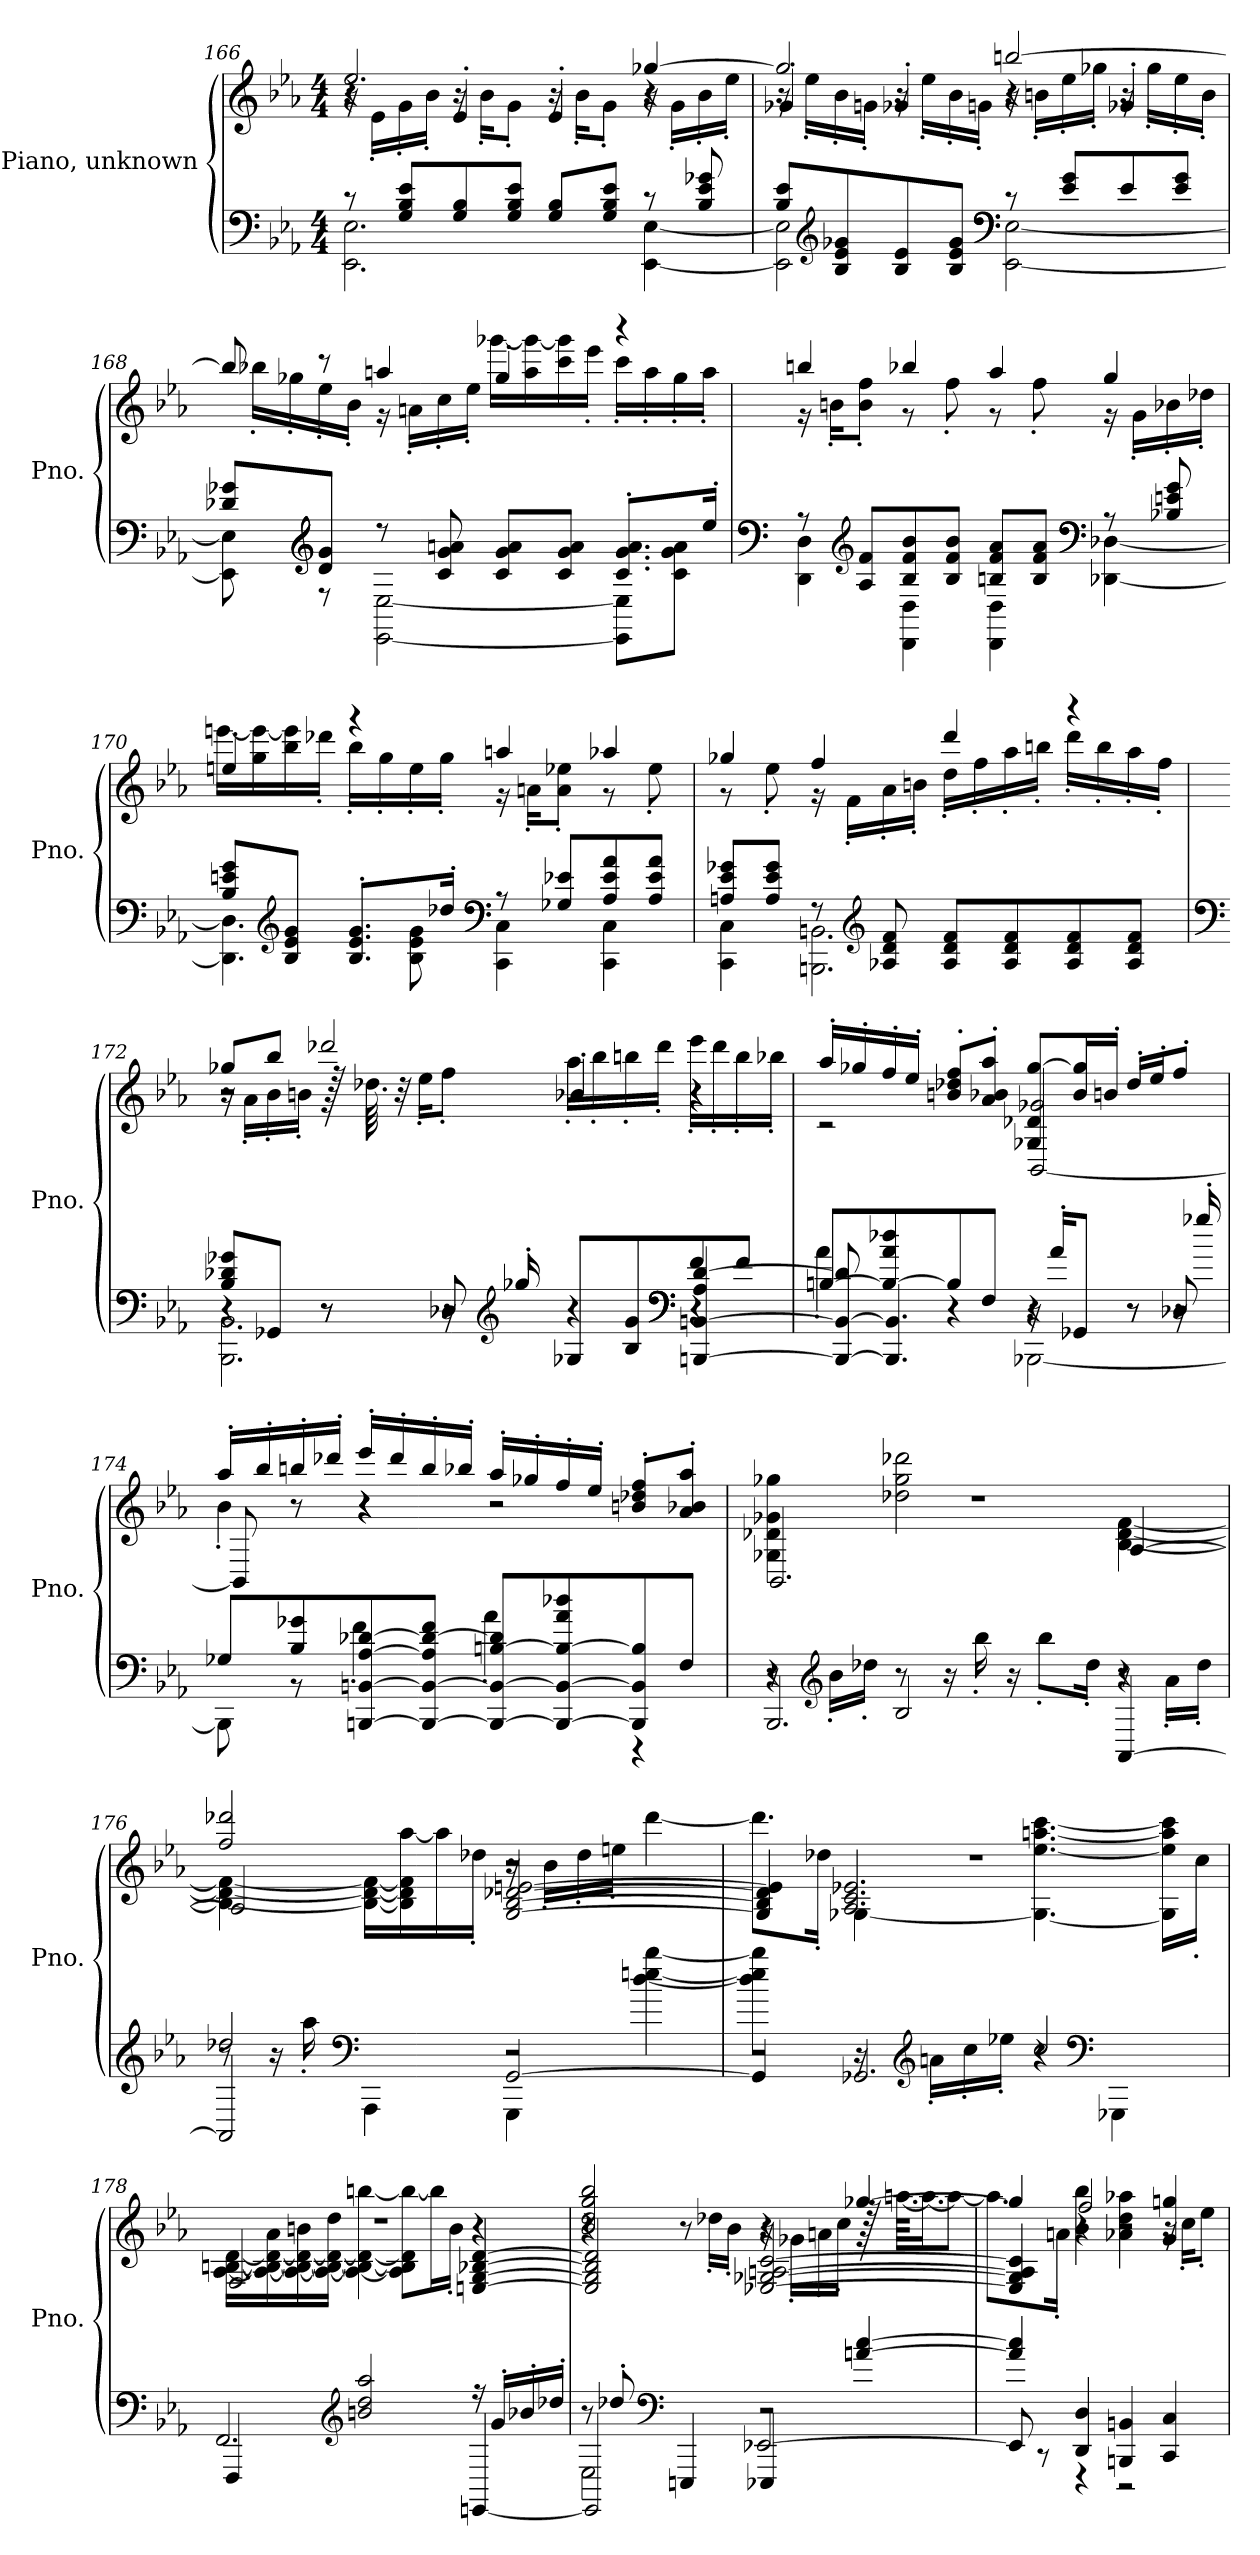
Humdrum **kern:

**kern	**kern
*part1	*part1
*staff2	*staff1
*I"Piano, unknown	*
*I'Pno.	*
!!LO:LB:g=z
*clefF4	*clefG2
*k[b-e-a-]	*k[b-e-a-]
*M4/4	*M4/4
=166	=166
*^	*^
*	*	*	*^
8r	2.EE-\ 2.E-\	2.ee-/	16r	4r
.	.	.	16e-'\LL	.
8G/ 8B-/ 8e-/L	.	.	16g'\	.
.	.	.	16b-'\JJ	.
8G/ 8B-/	.	.	16r	4e-'/
.	.	.	16b-'\KL	.
8G/ 8B-/ 8e-/J	.	.	8g'\J	.
8G/ 8B-/L	.	.	16r	4e-'/
.	.	.	16b-'\KL	.
8G/ 8B-/ 8e-/J	.	.	8g'\J	.
8r	[4EE-\ [4E-\	[4gg-X/	16r	4r
.	.	.	16g'\LL	.
8B-/ 8e-/ 8g-X/	.	.	16b-'\	.
.	.	.	16ee-'\JJ	.
=167	=167	=167	=167	=167
8B-/ 8e-/L	2EE-\] 2E-\]	2gg-/]	16r	4g-X'/
.	.	.	16ee-'\LL	.
*clefG2	*	*	*	*
8B-/ 8e-/ 8g-X/	.	.	16b-'\	.
.	.	.	16gn'\JJ	.
8B-/ 8e-/	.	.	16r	4g-X'/
.	.	.	16ee-'\LL	.
8B-/ 8e-/ 8g-/J	.	.	16b-'\	.
.	.	.	16gn'\JJ	.
*clefF4	*	*	*	*
8r	[2EE-\ [2E-\	[2bbn/	16r	4r
.	.	.	16bn'\LL	.
8e-/ 8g-/L	.	.	16ee-'\	.
.	.	.	16gg-X'\JJ	.
8e-/	.	.	16r	4g-X'/
.	.	.	16gg-'\LL	.
8e-/ 8g-/J	.	.	16ee-'\	.
.	.	.	16b'\JJ	.
*	*	*	*v	*v
!!LO:LB:g=z
=168	=168	=168	=168
8d-X/ 8g-X/L	8EE-\] 8E-\]	8bb/]	16bb-X'\LL
.	.	.	16gg-X'\
*clefG2	*	*	*
8d-/ 8g-/J	8r	8r	16ee-'\
.	.	.	16b-'\JJ
8r	[2EE-\ [2E-\	4aan/	16r
.	.	.	16an'\LL
8c/ 8g-/ 8an/	.	.	16cc'\
.	.	.	16ee-'\JJ
8c/ 8g-/ 8a/L	.	4gg-'/	[16ggg-X\LL
.	.	.	16aa\ 16ggg-\_
8c/ 8g-/ 8a/J	.	.	16ccc\ 16ggg-\]
.	.	.	16eee-'\JJ
8.c/' 8.g-/' 8.a/'L	8EE-\] 8E-\]L	4r	16ccc'\LL
.	.	.	16aa'\
.	8c\ 8g-\ 8a\J	.	16gg-'\
16ee-'/Jk	.	.	16aa'\JJ
!!LO:LB:g=z	!!
=169	=169	=169	=169
*clefF4	*	*	*
8r	4DD\ 4D\	4bbn/	16r
.	.	.	16bn'\KL
*clefG2	*	*	*
8A-/ 8f/L	.	.	8b\' 8ff\'J
8B-/ 8f/ 8b-/	4DD\ 4D\	4bb-X/	8r
8B-/ 8f/ 8b-/J	.	.	8ff'\
8Bn/ 8f/ 8a-/L	4DD\ 4D\	4aa-/	8r
8B/ 8f/ 8a-/J	.	.	8ff'\
*clefF4	*	*	*
8r	[4DD-X\ [4D-X\	4gg/	16r
.	.	.	16g'\LL
8B-X/ 8en/ 8g/	.	.	16b-X'\
.	.	.	16dd-X'\JJ
=170	=170	=170	=170
8B-/ 8en/ 8g/L	4.DD-\] 4.D-\]	4een'/	[16eeen\LL
.	.	.	16gg\ 16eee\_
*clefG2	*	*	*
8B-/ 8e/ 8g/J	.	.	16bb-\ 16eee\]
.	.	.	16ddd-X'\JJ
8.B-/' 8.e/' 8.g/'L	.	4r	16bb-'\LL
.	.	.	16gg'\
.	8B-\ 8e\ 8g\	.	16ee'\
16dd-X'/Jk	.	.	16gg'\JJ
*clefF4	*	*	*
8r	4CC\ 4C\	4aan/	16r
.	.	.	16an'\KL
8G-X/ 8e-X/L	.	.	8a\' 8ee-X\'J
8A-/ 8e-/ 8a-/	4CC\ 4C\	4aa-X/	8r
8A-/ 8e-/ 8a-/J	.	.	8ee-'\
!!LO:LB:g=z	!!
=171	=171	=171	=171
8An/ 8e-/ 8g-X/L	4CC\ 4C\	4gg-X/	8r
8A/ 8e-/ 8g-/J	.	.	8ee-'\
8r	2.BBBn\ 2.BBn\	4ff/	16r
.	.	.	16f'\LL
*clefG2	*	*	*
8A-X/ 8d/ 8f/	.	.	16a-'\
.	.	.	16bn'\JJ
8A-/ 8d/ 8f/L	.	4ddd/	16dd'\LL
.	.	.	16ff'\
8A-/ 8d/ 8f/	.	.	16aa-'\
.	.	.	16bbn'\JJ
8A-/ 8d/ 8f/	.	4r	16ddd'\LL
.	.	.	16bb'\
8A-/ 8d/ 8f/J	.	.	16aa-'\
.	.	.	16ff'\JJ
*v	*v	*	*
*	*v	*v
!!LO:LB:g=z
=172	=172
*clefF4	*
*^	*^
*	*^	*	*^
8B-/ 8d-X/ 8g-X/L	2.BBB-\ 2.BB-\	4r	8gg-X/L	16r	2r
.	.	.	.	16a-'\LL	.
8GG-X/J	.	.	8bb-/J	16b-'\	.
.	.	.	.	16bn'\JJ	.
8r	.	8r	2ddd-X/	128r	.
.	.	.	.	64.dd-X\	.
.	.	.	.	32r	.
.	.	.	.	16ee-'\KL	.
16r	.	8D-X/	.	8ff'\J	.
*clefG2	*	*	*	*	*
16gg-X'/	.	.	.	.	.
8G-X/L	.	4r	.	16aa-'\LL	4b-X'/
.	.	.	.	16bb-'\	.
8B-/ 8g-/	.	.	.	16bbn'\	.
.	.	.	.	16ddd-'\JJ	.
*clefF4	*	*	*	*	*
8f/	4r	[4BBBn/ [4BBn/ 4A-/ [4d-/	4r	16eee-'\LL	4r
.	.	.	.	16ddd-'\	.
8f/J	.	.	.	16bb'\	.
.	.	.	.	16bb-X'\JJ	.
*	*	*	*	*v	*v
!!LO:PB:g=z
=173	=173	=173	=173	=173
[8Bn/L	4a-'\	8BBB/_ 8BB/_ 8d-/]	16aa-'/LL	2r
.	.	.	16gg-X'/	.
8B/_ 8a-/ 8dd-X/	.	4.BBB/] 4.BB/]	16ff'/	.
.	.	.	16ee-'/JJ	.
8B/]	4r	.	8bn/' 8dd-X/' 8ff/'L	.
8F/J	.	.	8a-/' 8b-X/' 8aa-/'J	.
16r	[2BBB-X\	4r	8G-X/ 8d-X/ [8gg-/L	[2BB-/ 2g-X/
16a-'/KL	.	.	.	.
8GG-X/J	.	.	16b-/ 16gg-/]L	.
.	.	.	16bn'/JJ	.
8r	.	8r	16dd-'/LL	.
.	.	.	16ee-'/J	.
16r	.	8D-X/	8ff'/J	.
16gg-X'/	.	.	.	.
*	*v	*v	*	*
!!LO:LB:g=z
=174	=174	=174	=174
*	*	*	*^
8G-X/L	8BBB-\]	16aa-'/LL	4b-'\	8BB-/]
.	.	16bb-'/	.	.
8B-/ 8g-X/	8r	16bbn'/	.	8r
.	.	16ddd-X'/JJ	.	.
[8BBBn/ [8BBn/ [8A-/ [8d-X/	4f'\	16eee-'/LL	4r	4r
.	.	16ddd-'/	.	.
8BBB/_ 8BB/_ 8A-/] 8d-/_ 8f/J	.	16bb'/	.	.
.	.	16bb-X'/JJ	.	.
8BBB/_ 8BB/_ [8Bn/ 8d-/]L	4a-'\	16aa-'/LL	2r	2r
.	.	16gg-X'/	.	.
8BBB/_ 8BB/_ 8B/_ 8a-/ 8dd-X/	.	16ff'/	.	.
.	.	16ee-'/JJ	.	.
8BBB/] 8BB/] 8B/]	4r	8bn/' 8dd-X/' 8ff/'L	.	.
8F/J	.	8a-/' 8b-X/' 8aa-/'J	.	.
=175	=175	=175	=175	=175
*	*^	*	*	*
4r	8r	2.BBB-/	1r	4G-X\ 4d-X\ 4g-X\ 4gg-X\	2.BB-/
*clefG2	*	*	*	*	*
.	16b-'\LL	.	.	.	.
.	16dd-X'\JJ	.	.	.	.
2B-/	8r	.	.	2dd-X\ 2gg-\ 2ddd-X\	.
.	16r	.	.	.	.
.	16bb-'\	.	.	.	.
.	16r	.	.	.	.
.	8bb-'\L	.	.	.	.
.	16dd-'\Jk	.	.	.	.
4r	8r	[4AA-/	.	[4B-\ [4d-\ [4f\	[4A-/
.	16a-'\LL	.	.	.	.
.	16dd-'\JJ	.	.	.	.
!!LO:LB:g=z	!!	!!
=176	=176	=176	=176	=176	=176
2dd-X/	8r	2AA-/]	2ff/ 2ddd-X/	4B-\_ 4d-\_ 4f\_	2A-/]
.	16r	.	.	.	.
.	16aa-'\	.	.	.	.
*clefF4	*	*	*	*	*
.	4AAA-\	.	.	16B-\_ 16d-\_ 16f\_LL	.
.	.	.	.	16B-\] 16d-\] 16f\] [16aa-\	.
.	.	.	.	16aa-\]	.
.	.	.	.	16dd-X'\JJ	.
2r	4GGG\	[2GG/	2r	16r	[2G/ [2B-/ [2d-X/ [2en/
.	.	.	.	16b-'\LL	.
.	.	.	.	16dd-'\	.
.	.	.	.	16een'\JJ	.
.	[4dd-\ [4een\ [4bb-\	.	.	[4ddd-\	.
=177	=177	=177	=177	=177	=177
2r	4dd-\] 4ee\] 4bb-\]	4GG/]	1r	8.ddd-\L]	4G/] 4B-/] 4d-/] 4e/]
.	.	.	.	16dd-X'\Jk	.
.	16r	2.GG-X/	.	[4G-X\	2.A-/ 2.c/ 2.e-X/
*clefG2	*	*	*	*	*
.	16an'\LL	.	.	.	.
.	16cc'\	.	.	.	.
.	16ee-X'\JJ	.	.	.	.
2cc/	4r	.	.	4.G-\_ [4.ee-\ [4.aan\ [4.ccc\	.
*clefF4	*	*	*	*	*
.	4GGG-X\	.	.	.	.
.	.	.	.	16G-\] 16ee-\] 16aa\] 16ccc\]LL	.
.	.	.	.	16cc'\JJ	.
*	*v	*v	*	*	*
!!LO:LB:g=z	!!	!!
=178	=178	=178	=178	=178
4FFF/	2.FF/	1r	[16A-\ [16Bn\ [16d\LL	2.F/
.	.	.	16A-\_ 16B\_ 16d\_ 16a-\	.
.	.	.	16A-\_ 16B\_ 16d\_ 16bn\	.
.	.	.	16A-\_ 16B\_ 16d\_ 16dd\JJ	.
*clefG2	*	*	*	*
2bn/ 2dd/ 2aa-/	.	.	4A-\_ 4B\_ 4d\_ [4bbn\	.
.	.	.	8A-\] 8B\] 8d\] 8bb\_L	.
.	.	.	16bb\L]	.
.	.	.	16b'\JJ	.
16r	[4EEn/	.	4r	[4En/ [4G/ [4B-X/ [4d/
16g'/LL	.	.	.	.
16b-X'/	.	.	.	.
16dd-X'/JJ	.	.	.	.
!!LO:LB:g=z	!!	!!
=179	=179	=179	=179	=179
*	*^	*	*	*
8r	2E-\	2EE/]	2b-/ 2dd/ 2gg/ 2bb-/	4r	2E/] 2G/] 2B-/] 2d/]
8dd-X'/	.	.	.	.	.
*clefF4	*	*	*	*	*
4EEEn/	.	.	.	8r	.
.	.	.	.	16dd-X'\LL	.
.	.	.	.	16b-'\JJ	.
4EEE-X/	2r	[2EE-X/	4r	16r	[2E-X/ [2G-X/ [2An/ [2c/
.	.	.	.	16g-X'\LL	.
.	.	.	.	16an'\	.
.	.	.	.	16cc'\JJ	.
[4an/ [4cc/	.	.	[4gg-X/	128r	.
.	.	.	.	[64.aan\KKLL	.
.	.	.	.	16.aa\J_	.
.	.	.	.	8aa\J_	.
*	*v	*v	*	*	*
=180	=180	=180	=180	=180
4a/] 4cc/]	8EE-/]	4gg-/]	8.aa\L]	4E-/] 4G-/] 4A/] 4c/]
.	8r	.	.	.
.	.	.	16an'\Jk	.
4DD/ 4D/	4r	4r	4b-\ 4bb-\	2ff/
4BBBn/ 4BBn/	2r	2r	4a-X\ 4dd\ 4aa-X\	.
4CC/ 4C/	.	.	16r	4g/ 4ggn/
.	.	.	16cc'\KL	.
.	.	.	8ee-'\J	.
*v	*v	*	*	*
*	*v	*v	*v
=	=
*-	*-
